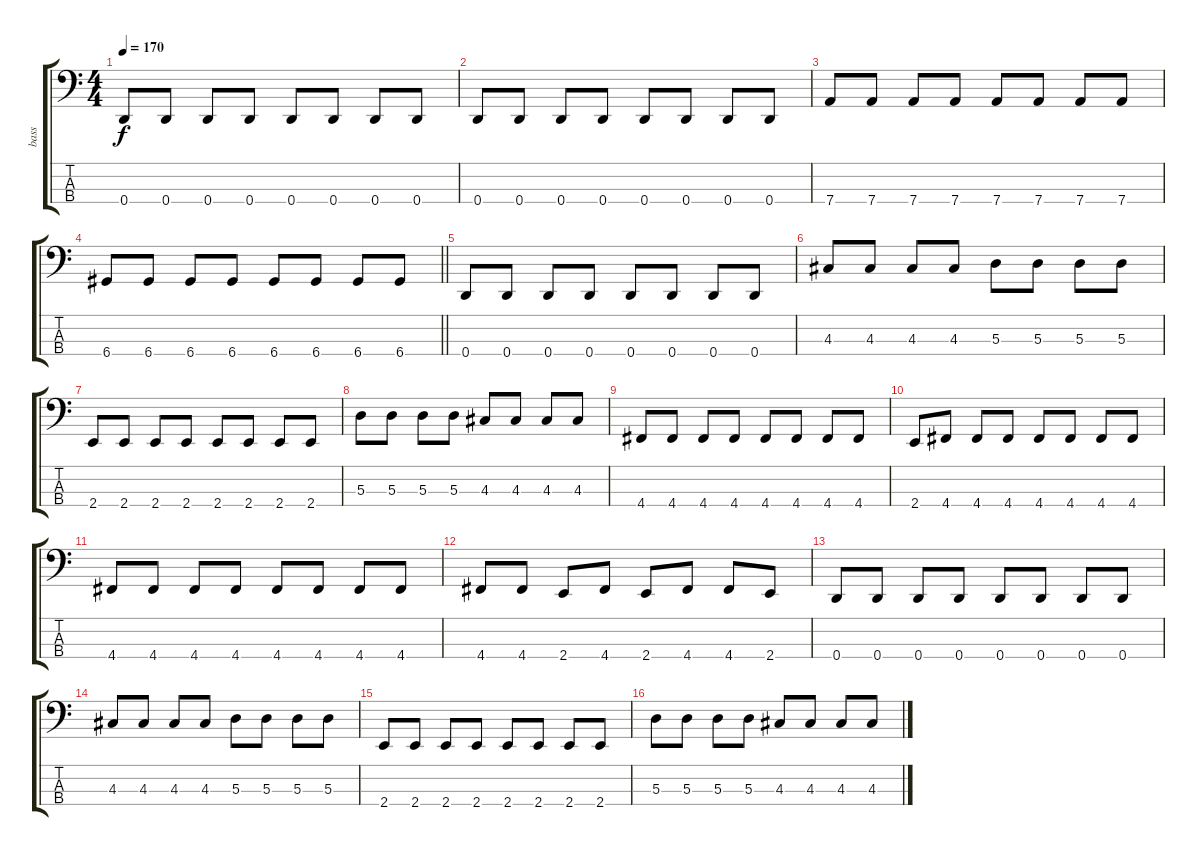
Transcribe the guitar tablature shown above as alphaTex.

\track ("bass" "bass") {instrument electricbassfinger}
\staff {score tabs}
\tuning (G2 D2 A1 D1) {hide}
\ts (4 4)
\tempo 170
\clef f4
\ks c
0.4.8{dy f} 0.4.8 0.4.8 0.4.8 0.4.8 0.4.8 0.4.8 0.4.8 |
0.4.8 0.4.8 0.4.8 0.4.8 0.4.8 0.4.8 0.4.8 0.4.8 |
7.4.8 7.4.8 7.4.8 7.4.8 7.4.8 7.4.8 7.4.8 7.4.8 |
\barLineRight lightlight
6.4.8 6.4.8 6.4.8 6.4.8 6.4.8 6.4.8 6.4.8 6.4.8 |
0.4.8 0.4.8 0.4.8 0.4.8 0.4.8 0.4.8 0.4.8 0.4.8 |
4.3.8 4.3.8 4.3.8 4.3.8 5.3.8 5.3.8 5.3.8 5.3.8 |
2.4.8 2.4.8 2.4.8 2.4.8 2.4.8 2.4.8 2.4.8 2.4.8 |
5.3.8 5.3.8 5.3.8 5.3.8 4.3.8 4.3.8 4.3.8 4.3.8 |
4.4.8 4.4.8 4.4.8 4.4.8 4.4.8 4.4.8 4.4.8 4.4.8 |
2.4.8 4.4.8 4.4.8 4.4.8 4.4.8 4.4.8 4.4.8 4.4.8 |
4.4.8 4.4.8 4.4.8 4.4.8 4.4.8 4.4.8 4.4.8 4.4.8 |
4.4.8 4.4.8 2.4.8 4.4.8 2.4.8 4.4.8 4.4.8 2.4.8 |
0.4.8 0.4.8 0.4.8 0.4.8 0.4.8 0.4.8 0.4.8 0.4.8 |
4.3.8 4.3.8 4.3.8 4.3.8 5.3.8 5.3.8 5.3.8 5.3.8 |
2.4.8 2.4.8 2.4.8 2.4.8 2.4.8 2.4.8 2.4.8 2.4.8 |
5.3.8 5.3.8 5.3.8 5.3.8 4.3.8 4.3.8 4.3.8 4.3.8
